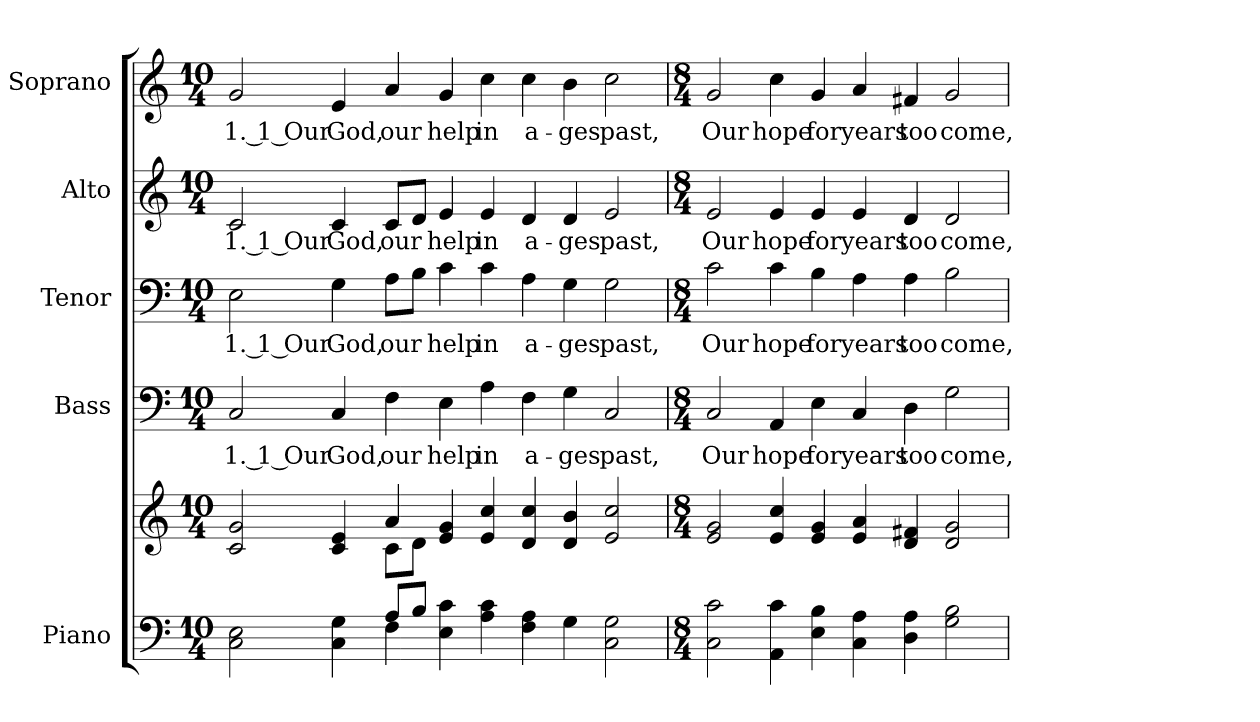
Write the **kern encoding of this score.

**kern	**kern	**kern	**text	**kern	**text	**kern	**text	**kern	**text
*part5	*part5	*part4	*part4	*part3	*part3	*part2	*part2	*part1	*part1
*staff6	*staff5	*staff4	*staff4	*staff3	*staff3	*staff2	*staff2	*staff1	*staff1
*I"Piano	*	*I"Bass	*	*I"Tenor	*	*I"Alto	*	*I"Soprano	*
*I'Pno.	*	*I'B.	*	*I'T.	*	*I'A.	*	*I'S.	*
!!LO:PB:g=z
*clefF4	*clefG2	*clefF4	*	*clefF4	*	*clefG2	*	*clefG2	*
*k[]	*k[]	*k[]	*	*k[]	*	*k[]	*	*k[]	*
*C:	*C:	*C:	*	*C:	*	*C:	*	*C:	*
*M10/4	*M10/4	*M10/4	*	*M10/4	*	*M10/4	*	*M10/4	*
*MM135	*MM135	*MM135	*	*MM135	*	*MM135	*	*MM135	*
=1	=1	=1	=1	=1	=1	=1	=1	=1	=1
*^	*^	*	*	*	*	*	*	*	*
!	!	!	!	!	!LO:LY:b:color=#000000	!	!	!	!	!	!
!	!	!	!	!	!	!	!LO:LY:b:color=#000000	!	!	!	!
!	!	!	!	!	!	!	!	!	!LO:LY:b:color=#000000	!	!
!	!	!	!	!	!	!	!	!	!	!	!LO:LY:b:color=#000000
2Ci\ 2Ei	2ryy	2ci/ 2gi	2ryy	2Ci/	1. 1 Our	2Ei\	1. 1 Our	2ci/	1. 1 Our	2gi/	1. 1 Our
!	!	!	!	!	!LO:LY:b:color=#000000	!	!	!	!	!	!
!	!	!	!	!	!	!	!LO:LY:b:color=#000000	!	!	!	!
!	!	!	!	!	!	!	!	!	!LO:LY:b:color=#000000	!	!
!	!	!	!	!	!	!	!	!	!	!	!LO:LY:b:color=#000000
4Ci\ 4Gi	4ryy	4ci/ 4ei	4ryy	4Ci/	God,	4Gi\	God,	4ci/	God,	4ei/	God,
!	!	!	!	!	!LO:LY:b:color=#000000	!	!	!	!	!	!
!	!	!	!	!	!	!	!LO:LY:b:color=#000000	!	!	!	!
!	!	!	!	!	!	!	!	!	!LO:LY:b:color=#000000	!	!
!	!	!	!	!	!	!	!	!	!	!	!LO:LY:b:color=#000000
8Ai/L	4Fi\	4ai/	8ci\L	4Fi\	our	8Ai\L	our	8ci/L	our	4ai/	our
8Bi/J	.	.	8di\J	.	.	8Bi\J	.	8di/J	.	.	.
!	!	!	!	!	!LO:LY:b:color=#000000	!	!	!	!	!	!
!	!	!	!	!	!	!	!LO:LY:b:color=#000000	!	!	!	!
!	!	!	!	!	!	!	!	!	!LO:LY:b:color=#000000	!	!
!	!	!	!	!	!	!	!	!	!	!	!LO:LY:b:color=#000000
4Ei\ 4ci	1ryy	4ei/ 4gi	1ryy	4Ei\	help	4ci\	help	4ei/	help	4gi/	help
!	!	!	!	!	!LO:LY:b:color=#000000	!	!	!	!	!	!
!	!	!	!	!	!	!	!LO:LY:b:color=#000000	!	!	!	!
!	!	!	!	!	!	!	!	!	!LO:LY:b:color=#000000	!	!
!	!	!	!	!	!	!	!	!	!	!	!LO:LY:b:color=#000000
4Ai\ 4ci	.	4ei/ 4cci	.	4Ai\	in	4ci\	in	4ei/	in	4cci\	in
!	!	!	!	!	!LO:LY:b:color=#000000	!	!	!	!	!	!
!	!	!	!	!	!	!	!LO:LY:b:color=#000000	!	!	!	!
!	!	!	!	!	!	!	!	!	!LO:LY:b:color=#000000	!	!
!	!	!	!	!	!	!	!	!	!	!	!LO:LY:b:color=#000000
4Fi\ 4Ai	.	4di/ 4cci	.	4Fi\	a-	4Ai\	a-	4di/	a-	4cci\	a-
!	!	!	!	!	!LO:LY:b:color=#000000	!	!	!	!	!	!
!	!	!	!	!	!	!	!LO:LY:b:color=#000000	!	!	!	!
!	!	!	!	!	!	!	!	!	!LO:LY:b:color=#000000	!	!
!	!	!	!	!	!	!	!	!	!	!	!LO:LY:b:color=#000000
4Gi\	.	4di/ 4bi	.	4Gi\	-ges	4Gi\	-ges	4di/	-ges	4bi\	-ges
!	!	!	!	!	!LO:LY:b:color=#000000	!	!	!	!	!	!
!	!	!	!	!	!	!	!LO:LY:b:color=#000000	!	!	!	!
!	!	!	!	!	!	!	!	!	!LO:LY:b:color=#000000	!	!
!	!	!	!	!	!	!	!	!	!	!	!LO:LY:b:color=#000000
2Ci\ 2Gi	2ryy	2ei/ 2cci	2ryy	2Ci/	past,	2Gi\	past,	2ei/	past,	2cci\	past,
*v	*v	*	*	*	*	*	*	*	*	*	*
*	*v	*v	*	*	*	*	*	*	*	*
!!LO:PB:g=z
=2	=2	=2	=2	=2	=2	=2	=2	=2	=2
*M8/4	*M8/4	*M8/4	*	*M8/4	*	*M8/4	*	*M8/4	*
*^	*^	*	*	*	*	*	*	*	*
!	!	!	!	!	!LO:LY:b:color=#000000	!	!	!	!	!	!
*v	*v	*	*	*	*	*	*	*	*	*	*
*	*v	*v	*	*	*	*	*	*	*	*
*^	*^	*	*	*	*	*	*	*	*
!	!	!	!	!	!	!	!LO:LY:b:color=#000000	!	!	!	!
*v	*v	*	*	*	*	*	*	*	*	*	*
*	*v	*v	*	*	*	*	*	*	*	*
*^	*^	*	*	*	*	*	*	*	*
!	!	!	!	!	!	!	!	!	!LO:LY:b:color=#000000	!	!
*v	*v	*	*	*	*	*	*	*	*	*	*
*	*v	*v	*	*	*	*	*	*	*	*
*^	*^	*	*	*	*	*	*	*	*
!	!	!	!	!	!	!	!	!	!	!	!LO:LY:b:color=#000000
*v	*v	*	*	*	*	*	*	*	*	*	*
*	*v	*v	*	*	*	*	*	*	*	*
2Ci\ 2ci	2ei/ 2gi	2Ci/	Our	2ci\	Our	2ei/	Our	2gi/	Our
!	!	!	!LO:LY:b:color=#000000	!	!	!	!	!	!
!	!	!	!	!	!LO:LY:b:color=#000000	!	!	!	!
!	!	!	!	!	!	!	!LO:LY:b:color=#000000	!	!
!	!	!	!	!	!	!	!	!	!LO:LY:b:color=#000000
4AAi\ 4ci	4ei/ 4cci	4AAi/	hope	4ci\	hope	4ei/	hope	4cci\	hope
!	!	!	!LO:LY:b:color=#000000	!	!	!	!	!	!
!	!	!	!	!	!LO:LY:b:color=#000000	!	!	!	!
!	!	!	!	!	!	!	!LO:LY:b:color=#000000	!	!
!	!	!	!	!	!	!	!	!	!LO:LY:b:color=#000000
4Ei\ 4Bi	4ei/ 4gi	4Ei\	for	4Bi\	for	4ei/	for	4gi/	for
!	!	!	!LO:LY:b:color=#000000	!	!	!	!	!	!
!	!	!	!	!	!LO:LY:b:color=#000000	!	!	!	!
!	!	!	!	!	!	!	!LO:LY:b:color=#000000	!	!
!	!	!	!	!	!	!	!	!	!LO:LY:b:color=#000000
4Ci\ 4Ai	4ei/ 4ai	4Ci/	years	4Ai\	years	4ei/	years	4ai/	years
!	!	!	!LO:LY:b:color=#000000	!	!	!	!	!	!
!	!	!	!	!	!LO:LY:b:color=#000000	!	!	!	!
!	!	!	!	!	!	!	!LO:LY:b:color=#000000	!	!
!	!	!	!	!	!	!	!	!	!LO:LY:b:color=#000000
4Di\ 4Ai	4di/ 4f#Xi	4Di\	too	4Ai\	too	4di/	too	4f#Xi/	too
!	!	!	!LO:LY:b:color=#000000	!	!	!	!	!	!
!	!	!	!	!	!LO:LY:b:color=#000000	!	!	!	!
!	!	!	!	!	!	!	!LO:LY:b:color=#000000	!	!
!	!	!	!	!	!	!	!	!	!LO:LY:b:color=#000000
2Gi\ 2Bi	2di/ 2gi	2Gi\	come,	2Bi\	come,	2di/	come,	2gi/	come,
=	=	=	=	=	=	=	=	=	=
*-	*-	*-	*-	*-	*-	*-	*-	*-	*-
